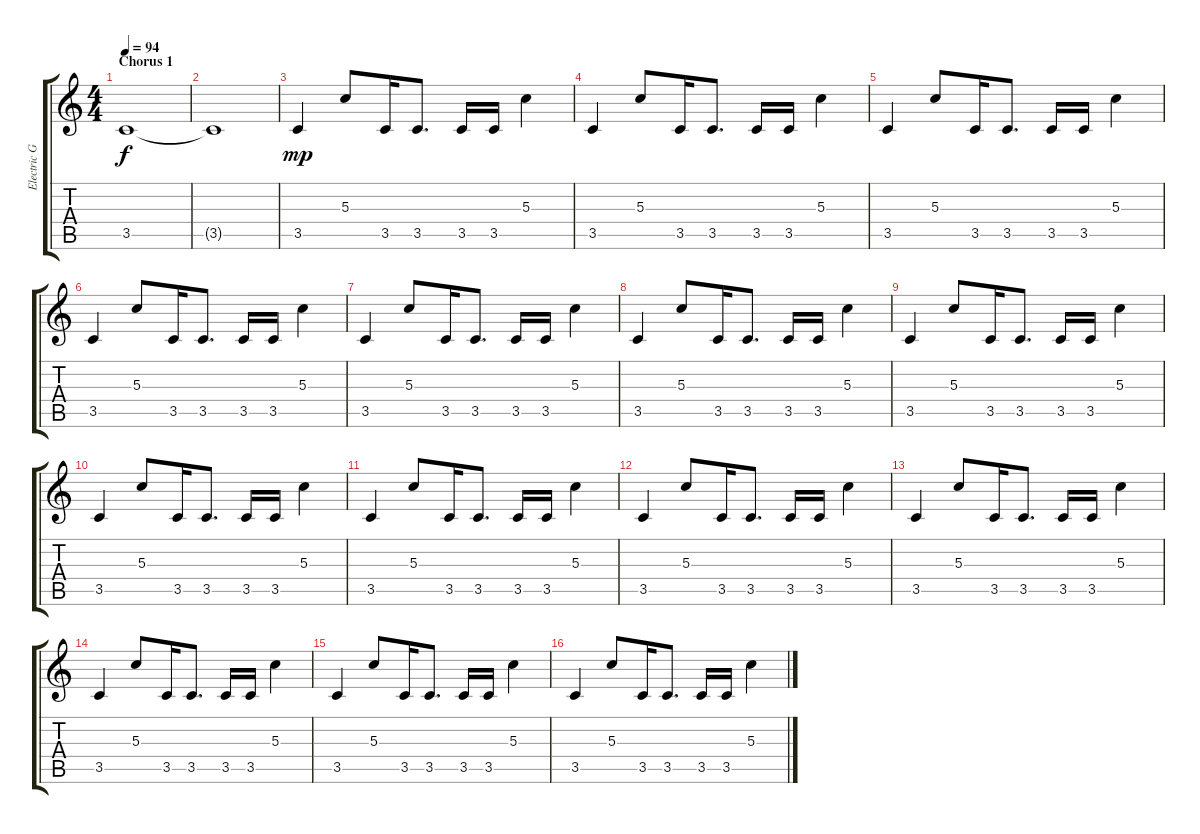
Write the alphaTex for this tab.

\track ("Electric Guitar  (Rhythm)" "Electric G") {instrument overdrivenguitar}
\staff {score tabs}
\tuning (E4 B3 G3 D3 A2 E2) {hide}
\ts (4 4)
\section ("" "Chorus 1")
\tempo 94
\clef g2
\ks c
3.5.1{dy f} |
3.5{t}.1 |
3.5.4{dy mp} 5.3.8 3.5.16 3.5.8{d} 3.5.16 3.5.16 5.3.4 |
3.5.4 5.3.8 3.5.16 3.5.8{d} 3.5.16 3.5.16 5.3.4 |
3.5.4 5.3.8 3.5.16 3.5.8{d} 3.5.16 3.5.16 5.3.4 |
3.5.4 5.3.8 3.5.16 3.5.8{d} 3.5.16 3.5.16 5.3.4 |
3.5.4 5.3.8 3.5.16 3.5.8{d} 3.5.16 3.5.16 5.3.4 |
3.5.4 5.3.8 3.5.16 3.5.8{d} 3.5.16 3.5.16 5.3.4 |
3.5.4 5.3.8 3.5.16 3.5.8{d} 3.5.16 3.5.16 5.3.4 |
3.5.4 5.3.8 3.5.16 3.5.8{d} 3.5.16 3.5.16 5.3.4 |
3.5.4 5.3.8 3.5.16 3.5.8{d} 3.5.16 3.5.16 5.3.4 |
3.5.4 5.3.8 3.5.16 3.5.8{d} 3.5.16 3.5.16 5.3.4 |
3.5.4 5.3.8 3.5.16 3.5.8{d} 3.5.16 3.5.16 5.3.4 |
3.5.4 5.3.8 3.5.16 3.5.8{d} 3.5.16 3.5.16 5.3.4 |
3.5.4 5.3.8 3.5.16 3.5.8{d} 3.5.16 3.5.16 5.3.4 |
3.5.4 5.3.8 3.5.16 3.5.8{d} 3.5.16 3.5.16 5.3.4
